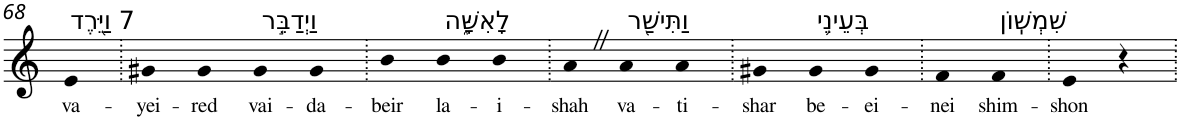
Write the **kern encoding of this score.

**kern	**text
*part1	*part1
*staff1	*staff1
*I"Piano	*
*I'Pno	*
!!LO:PB:g=z
*clefG2	*
*k[]	*
=68	=68
!LO:TX:a:t=7 וַיֵּ֖רֶד	!
!	!LO:LY:b
4e	va-
=69.	=69.
!	!LO:LY:b
4g#X	-yei-
!	!LO:LY:b
4g#	-red
!LO:TX:a:t=וַיְדַבֵּ֣ר	!
!	!LO:LY:b
4g#	vai-
!	!LO:LY:b
4g#	-da-
=70.	=70.
!	!LO:LY:b
4b	-beir
!LO:TX:a:t=לָאִשָּׁ֑ה	!
!	!LO:LY:b
4b	la-
!	!LO:LY:b
4b	-i-
=71.	=71.
!	!LO:LY:b
4aZ	-shah
!LO:TX:a:t=וַתִּישַׁ֖ר	!
!	!LO:LY:b
4a	va-
!	!LO:LY:b
4a	-ti-
=72.	=72.
!	!LO:LY:b
4g#X	-shar
!LO:TX:a:t=בְּעֵינֵ֥י	!
!	!LO:LY:b
4g#	be-
!	!LO:LY:b
4g#	-ei-
=73.	=73.
!	!LO:LY:b
4f	-nei
!LO:TX:a:t=שִׁמְשֽׁוֹן	!
!	!LO:LY:b
4f	shim-
=74.	=74.
!	!LO:LY:b
4e	-shon
4r	.
=.	=.
*-	*-
